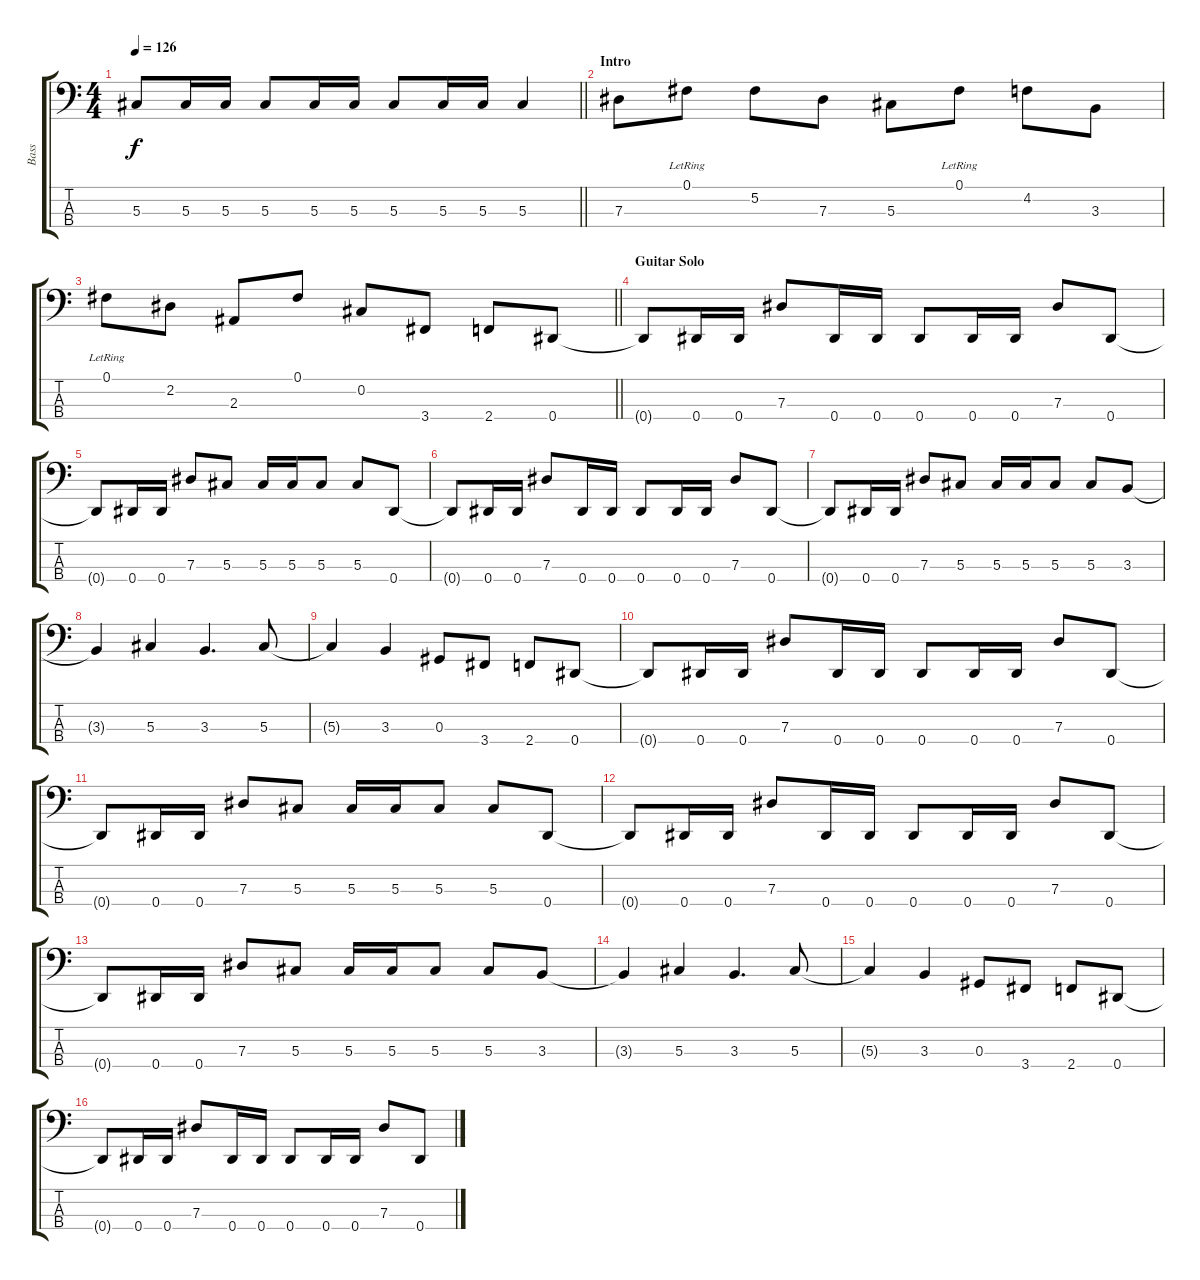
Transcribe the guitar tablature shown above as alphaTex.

\track ("Bass" "Bass") {instrument electricbassfinger}
\staff {score tabs}
\tuning (Gb2 Db2 Ab1 Eb1) {hide}
\ts (4 4)
\tempo 126
\clef f4
\barLineRight lightlight
\ks c
5.3{t}.8{dy f} 5.3.16 5.3.16 5.3.8 5.3.16 5.3.16 5.3.8 5.3.16 5.3.16 5.3.4 |
\section ("" "Intro")
7.3.8 0.1{lr}.8 5.2.8 7.3.8 5.3.8 0.1{lr}.8 4.2.8 3.3.8 |
\barLineRight lightlight
0.1{lr}.8 2.2.8 2.3.8 0.1.8 0.2.8 3.4.8 2.4.8 0.4.8 |
\section ("" "Guitar Solo")
0.4{t}.8 0.4.16 0.4.16 7.3.8 0.4.16 0.4.16 0.4.8 0.4.16 0.4.16 7.3.8 0.4.8 |
0.4{t}.8 0.4.16 0.4.16 7.3.8 5.3.8 5.3.16 5.3.16 5.3.8 5.3.8 0.4.8 |
0.4{t}.8 0.4.16 0.4.16 7.3.8 0.4.16 0.4.16 0.4.8 0.4.16 0.4.16 7.3.8 0.4.8 |
0.4{t}.8 0.4.16 0.4.16 7.3.8 5.3.8 5.3.16 5.3.16 5.3.8 5.3.8 3.3.8 |
3.3{t}.4 5.3.4 3.3.4{d} 5.3.8 |
5.3{t}.4 3.3.4 0.3.8 3.4.8 2.4.8 0.4.8 |
0.4{t}.8 0.4.16 0.4.16 7.3.8 0.4.16 0.4.16 0.4.8 0.4.16 0.4.16 7.3.8 0.4.8 |
0.4{t}.8 0.4.16 0.4.16 7.3.8 5.3.8 5.3.16 5.3.16 5.3.8 5.3.8 0.4.8 |
0.4{t}.8 0.4.16 0.4.16 7.3.8 0.4.16 0.4.16 0.4.8 0.4.16 0.4.16 7.3.8 0.4.8 |
0.4{t}.8 0.4.16 0.4.16 7.3.8 5.3.8 5.3.16 5.3.16 5.3.8 5.3.8 3.3.8 |
3.3{t}.4 5.3.4 3.3.4{d} 5.3.8 |
5.3{t}.4 3.3.4 0.3.8 3.4.8 2.4.8 0.4.8 |
0.4{t}.8 0.4.16 0.4.16 7.3.8 0.4.16 0.4.16 0.4.8 0.4.16 0.4.16 7.3.8 0.4.8
